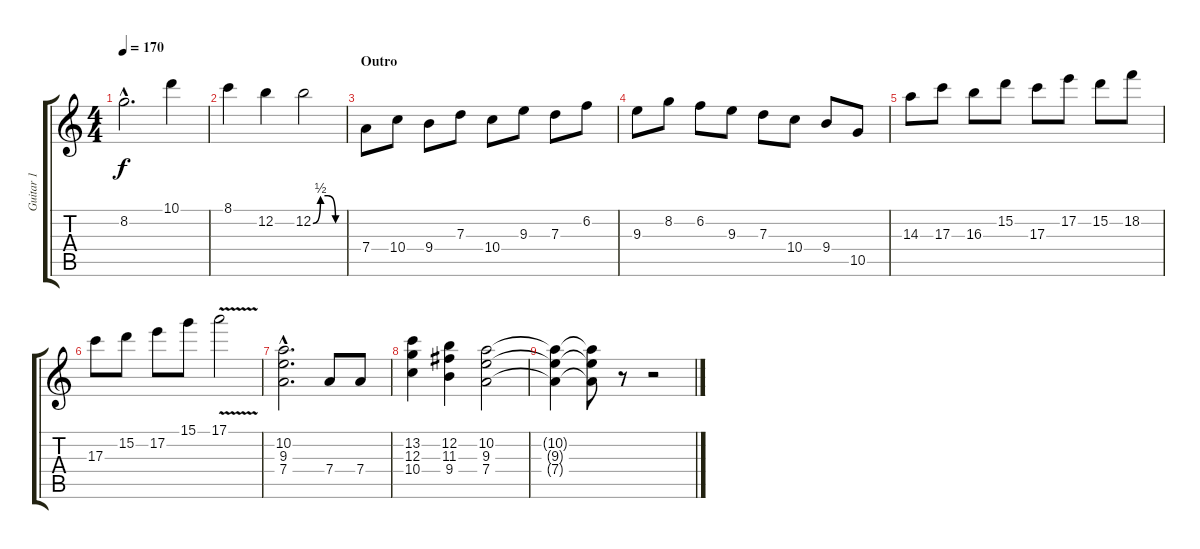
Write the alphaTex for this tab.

\track ("Guitar 1" "Guitar 1") {instrument distortionguitar}
\staff {score tabs}
\tuning (E4 B3 G3 D3 A2 E2) {hide}
\ts (4 4)
\tempo 170
\clef g2
\ks c
8.2{hac}.2{d dy f} 10.1.4 |
8.1.4 12.2.4 12.2{be (custom 0 0 15 2 30 2 45 0 60 0)}.2 |
\section ("" "Outro")
7.4.8 10.4.8 9.4.8 7.3.8 10.4.8 9.3.8 7.3.8 6.2.8 |
9.3.8 8.2.8 6.2.8 9.3.8 7.3.8 10.4.8 9.4.8 10.5.8 |
14.3.8 17.3.8 16.3.8 15.2.8 17.3.8 17.2.8 15.2.8 18.2.8 |
17.3.8 15.2.8 17.2.8 15.1.8 17.1{v}.2 |
(10.2{hac} 9.3{hac} 7.4{hac}).2{d} 7.4.8 7.4.8 |
(13.2 12.3 10.4).4 (12.2 11.3 9.4).4 (10.2 9.3 7.4).2 |
(10.2{t} 9.3{t} 7.4{t}).4 (10.2{t} 9.3{t} 7.4{t}).8 r.8 r.2
